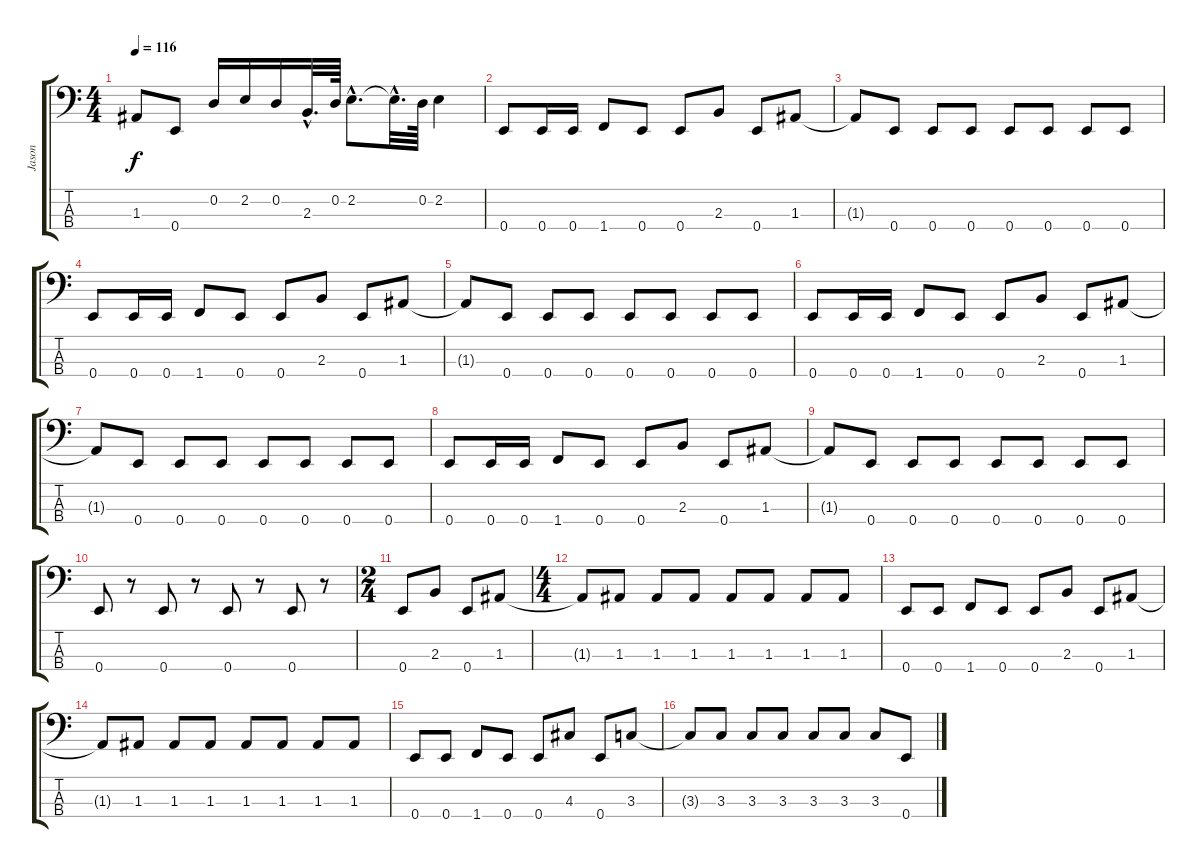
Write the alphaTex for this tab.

\track ("Jason" "Jason") {instrument electricbasspick}
\staff {score tabs}
\tuning (G2 D2 A1 E1) {hide}
\ts (4 4)
\tempo 116
\clef f4
\ks c
1.3{t}.8{dy f} 0.4.8 0.2.16 2.2.16 0.2.16 2.3{hac}.32{d} 0.2.64 2.2{hac}.8{d} 2.2{hac t}.32{d} 0.2.64 2.2.4 |
0.4.8 0.4.16 0.4.16 1.4.8 0.4.8 0.4.8 2.3.8 0.4.8 1.3.8 |
1.3{t}.8 0.4.8 0.4.8 0.4.8 0.4.8 0.4.8 0.4.8 0.4.8 |
0.4.8 0.4.16 0.4.16 1.4.8 0.4.8 0.4.8 2.3.8 0.4.8 1.3.8 |
1.3{t}.8 0.4.8 0.4.8 0.4.8 0.4.8 0.4.8 0.4.8 0.4.8 |
0.4.8 0.4.16 0.4.16 1.4.8 0.4.8 0.4.8 2.3.8 0.4.8 1.3.8 |
1.3{t}.8 0.4.8 0.4.8 0.4.8 0.4.8 0.4.8 0.4.8 0.4.8 |
0.4.8 0.4.16 0.4.16 1.4.8 0.4.8 0.4.8 2.3.8 0.4.8 1.3.8 |
1.3{t}.8 0.4.8 0.4.8 0.4.8 0.4.8 0.4.8 0.4.8 0.4.8 |
0.4.8 r.8 0.4.8 r.8 0.4.8 r.8 0.4.8 r.8 |
\ts (2 4)
0.4.8 2.3.8 0.4.8 1.3.8 |
\ts (4 4)
1.3{t}.8 1.3.8 1.3.8 1.3.8 1.3.8 1.3.8 1.3.8 1.3.8 |
0.4.8 0.4.8 1.4.8 0.4.8 0.4.8 2.3.8 0.4.8 1.3.8 |
1.3{t}.8 1.3.8 1.3.8 1.3.8 1.3.8 1.3.8 1.3.8 1.3.8 |
0.4.8 0.4.8 1.4.8 0.4.8 0.4.8 4.3.8 0.4.8 3.3.8 |
3.3{t}.8 3.3.8 3.3.8 3.3.8 3.3.8 3.3.8 3.3.8 0.4.8
